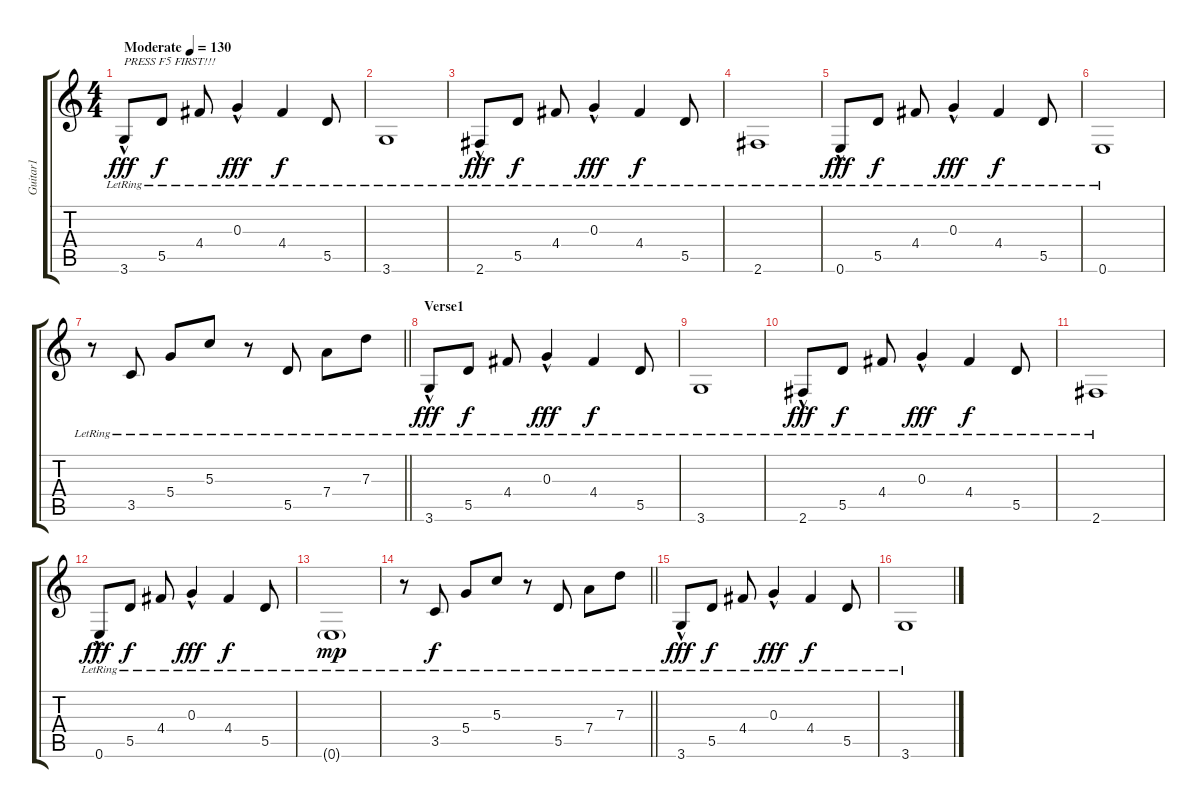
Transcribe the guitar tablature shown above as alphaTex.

\track ("Guitar1" "Guitar1") {instrument acousticguitarnylon}
\staff {score tabs}
\tuning (E4 B3 G3 D3 A2 E2) {hide}
\ts (4 4)
\tempo (130 "Moderate")
\clef g2
\ks c
3.6{hac lr}.8{txt "PRESS F5 FIRST!!!" dy fff instrument acousticguitarnylon} 5.5{lr}.8{dy f} 4.4{lr}.8 0.3{hac lr}.4{dy fff} 4.4{lr}.4{dy f} 5.5{lr}.8 |
3.6{lr}.1 |
2.6{hac lr}.8{dy fff} 5.5{lr}.8{dy f} 4.4{lr}.8 0.3{hac lr}.4{dy fff} 4.4{lr}.4{dy f} 5.5{lr}.8 |
2.6{lr}.1 |
0.6{hac lr}.8{dy fff} 5.5{lr}.8{dy f} 4.4{lr}.8 0.3{hac lr}.4{dy fff} 4.4{lr}.4{dy f} 5.5{lr}.8 |
0.6{lr}.1 |
\barLineRight lightlight
r.8 3.5{lr}.8 5.4{lr}.8 5.3{lr}.8 r.8 5.5{lr}.8 7.4{lr}.8 7.3{lr}.8 |
\section ("" "Verse1")
3.6{hac lr}.8{dy fff} 5.5{lr}.8{dy f} 4.4{lr}.8 0.3{hac lr}.4{dy fff} 4.4{lr}.4{dy f} 5.5{lr}.8 |
3.6{lr}.1 |
2.6{hac lr}.8{dy fff} 5.5{lr}.8{dy f} 4.4{lr}.8 0.3{hac lr}.4{dy fff} 4.4{lr}.4{dy f} 5.5{lr}.8 |
2.6{lr}.1 |
0.6{hac lr}.8{dy fff} 5.5{lr}.8{dy f} 4.4{lr}.8 0.3{hac lr}.4{dy fff} 4.4{lr}.4{dy f} 5.5{lr}.8 |
0.6{g lr}.1{dy mp} |
\barLineRight lightlight
r.8 3.5{lr}.8{dy f} 5.4{lr}.8 5.3{lr}.8 r.8 5.5{lr}.8 7.4{lr}.8 7.3{lr}.8 |
3.6{hac lr}.8{dy fff} 5.5{lr}.8{dy f} 4.4{lr}.8 0.3{hac lr}.4{dy fff} 4.4{lr}.4{dy f} 5.5{lr}.8 |
3.6{lr}.1
